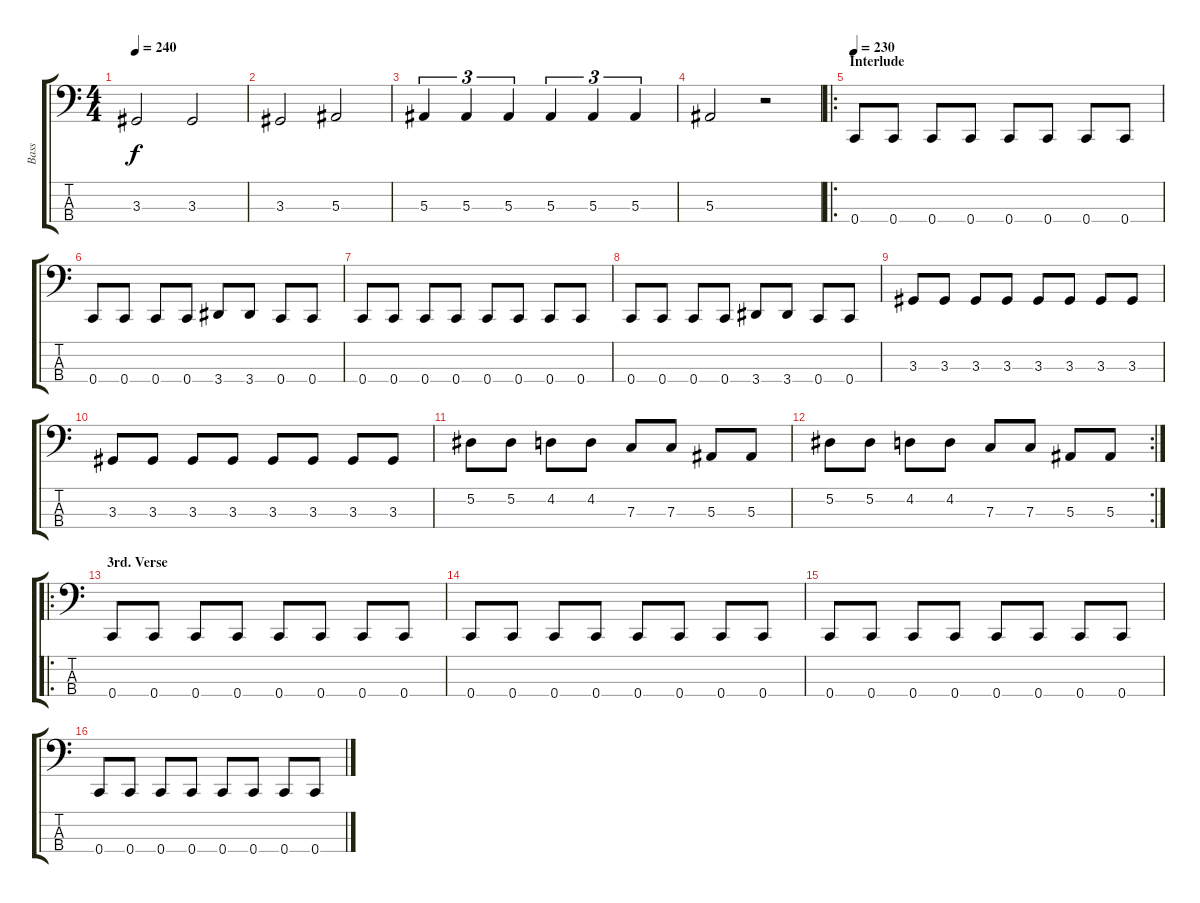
\track ("Bass" "Bass") {instrument electricbasspick}
\staff {score tabs}
\tuning (Eb2 Bb1 F1 C1) {hide}
\ts (4 4)
\tempo 240
\clef f4
\ks c
3.3.2{dy f} 3.3.2 |
3.3.2 5.3.2 |
5.3.4{tu (3 2)} 5.3.4{tu (3 2)} 5.3.4{tu (3 2)} 5.3.4{tu (3 2)} 5.3.4{tu (3 2)} 5.3.4{tu (3 2)} |
5.3.2 r.2 |
\ro
\section ("" "Interlude")
\tempo 230
0.4.8 0.4.8 0.4.8 0.4.8 0.4.8 0.4.8 0.4.8 0.4.8 |
0.4.8 0.4.8 0.4.8 0.4.8 3.4.8 3.4.8 0.4.8 0.4.8 |
0.4.8 0.4.8 0.4.8 0.4.8 0.4.8 0.4.8 0.4.8 0.4.8 |
0.4.8 0.4.8 0.4.8 0.4.8 3.4.8 3.4.8 0.4.8 0.4.8 |
3.3.8 3.3.8 3.3.8 3.3.8 3.3.8 3.3.8 3.3.8 3.3.8 |
3.3.8 3.3.8 3.3.8 3.3.8 3.3.8 3.3.8 3.3.8 3.3.8 |
5.2.8 5.2.8 4.2.8 4.2.8 7.3.8 7.3.8 5.3.8 5.3.8 |
\rc 2
5.2.8 5.2.8 4.2.8 4.2.8 7.3.8 7.3.8 5.3.8 5.3.8 |
\ro
\section ("" "3rd. Verse")
0.4.8 0.4.8 0.4.8 0.4.8 0.4.8 0.4.8 0.4.8 0.4.8 |
0.4.8 0.4.8 0.4.8 0.4.8 0.4.8 0.4.8 0.4.8 0.4.8 |
0.4.8 0.4.8 0.4.8 0.4.8 0.4.8 0.4.8 0.4.8 0.4.8 |
0.4.8 0.4.8 0.4.8 0.4.8 0.4.8 0.4.8 0.4.8 0.4.8
